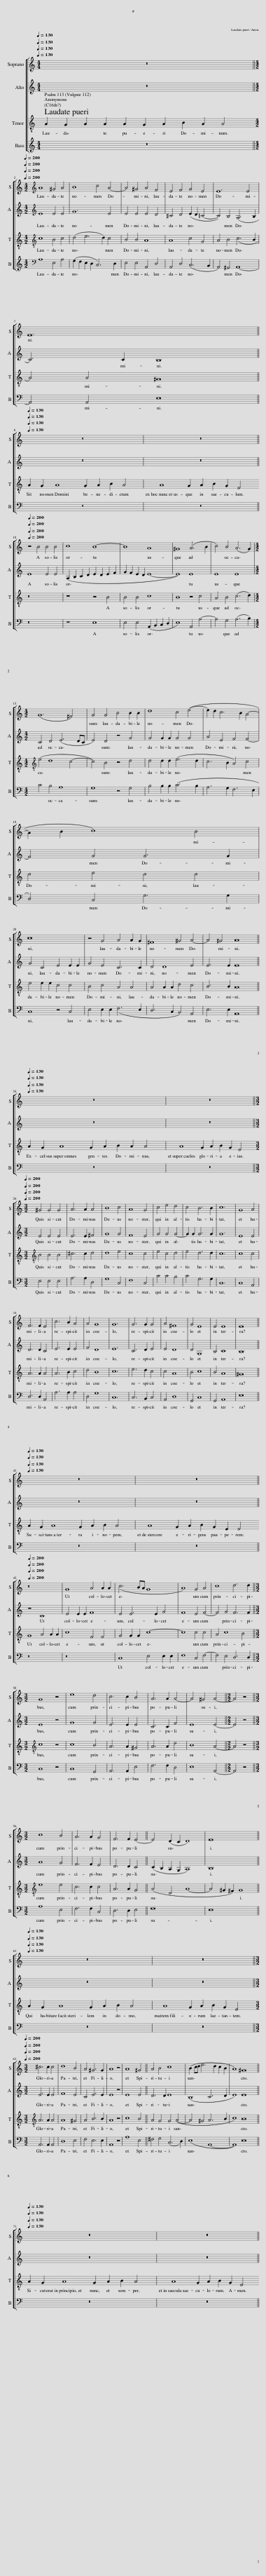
X:1
%%score [ 1 2 3 4 ]
L:1/8
Q:1/4=130
M:4/4
I:linebreak $
K:C
V:1 treble
V:2 treble
V:3 treble-8
V:4 treble
V:1
 z22 ||$[M:4/2][K:treble][Q:1/4=200][Q:1/4=200][Q:1/4=200][Q:1/4=200] A8 ^G4 A4 | B8 c4 A4- | A4 ^G4 A4 F4 | E4 F4 G4 E4 | %5
 E12 E4 |$ E24 ||$[Q:1/4=130][Q:1/4=130][Q:1/4=130][Q:1/4=130] z22 | z20 ||$[Q:1/4=200][Q:1/4=200][Q:1/4=200][Q:1/4=200] z4 B4 B4 B4 | %10
 c8 B8- | B8 A8 | ^G8 (A6 B2 | c4) B4 (A6 G2) |$[M:4/2] (G12 ^F4) | %15
 G4 G4 B4 B2 B2 | d8 c4 (e4- | e2 d2 c6 B2 A4- |$ A2 B2 c8) B4 |$ c16 | %20
 z4 G4 A4 A2 G2 | ^F8 ^G4 A4- | A4 ^G4 A16 ||$[Q:1/4=130][Q:1/4=130][Q:1/4=130][Q:1/4=130] z24 | z20 ||$ %25
[M:3/2][Q:1/4=200][Q:1/4=200][Q:1/4=200][Q:1/4=200] ^G4 G4 G4 | A6 A2 A4 | B8 c4 | A8 G4 | c4 e4 d4 | %30
 c4 B6 B2 | c12 | G8 A4 |$ F6 F2 E4 | c6 B2 A4 | %35
 A4 G8 | G12 | G6 G2 G4 | A4 ^F8 | G4 E8 | %40
 E4 E8 | E16 ||$[Q:1/4=130][Q:1/4=130][Q:1/4=130][Q:1/4=130] z22 | z22 ||$[Q:1/4=200][Q:1/4=200][Q:1/4=200][Q:1/4=200] z16 | %45
 G8 A4 A2 A2 | (c6 BA G8 | A8) G4 A4 | c8 d6 d2 ||$[M:3/2] G8 z4 | %50
 e8 d4 | c6 c2 B4 | A6 A2 A4- | A4 ^G4 A4- ||[M:2/2] A4 z4 ||$ %55
[M:3/2] c8 B4 | A6 A2 G4 | F6 F2 E4- || E4 (D2 C2 D8) | E16 ||$ %60
[Q:1/4=130][Q:1/4=130][Q:1/4=130][Q:1/4=130] z22 | z20 ||$[M:3/2][Q:1/4=200][Q:1/4=200][Q:1/4=200][Q:1/4=200] ^c6 c2 c4 | d8 B4 | A4 ^G6 G2 | %65
 A8 z4 | A8 ^G4 || A4 B4 c8 | (B2 cd e6 d2 c2 B2 | A8) ^G16 ||$ %70
[Q:1/4=130][Q:1/4=130][Q:1/4=130][Q:1/4=130] z22 | z20 || %72
V:2
 z22 ||$[M:4/2][K:treble] E8 E4 E4 | G12 E4 | E4 E4 E4 D4 | ^C4 D4 (E2 D2 =C4- | %5
 C4) B,4 (A,6 B,2 |$ C6) C2 B,16 ||$ z22 | z20 ||$ E8 E4 E4 | %10
 (A,2 B,2 C2 D2 E2 D2 E2 F2 | G2 F2 E2 D2 E8- | E8) E8 | E8 E8 |$[M:4/2] C4 D4 (E6 DC | %15
 E4) D4 z4 G4 | G4 G2 G2 G4 G4 | A4 E4 F4 F4- |$ F4 G4 G6 G2 |$ G4 C4 E4 E2 E2 | %20
 G4 E4 C6 C2 | D4 D8 E4 | E6 E2 E16 ||$ z24 | z20 ||$ %25
[M:3/2] E4 E4 E4 | E6 E2 ^F4 | G8 G4 | F8 E4 | G4 G4 G4- | %30
 G2 G2 G6 G2 | G12 | E8 E4 |$ D6 D2 C4 | E6 E2 E4 | %35
 F4 D8 | E12 | C6 D2 E4 | E4 D8 | D4 G,8 | %40
 B,4 C8 | B,16 ||$ z22 | z22 ||$ z8 C8 | %45
 E4 E2 E2 F8 | E4 E6 E2 G4 | F8 E4 F4- | F4 G4 F6 F2 ||$[M:3/2] E8 z4 | %50
 G8 G4 | E6 E2 E4 | C6 C2 F4 | E8 E4- ||[M:2/2] E4 z4 ||$ %55
[M:3/2] A8 G4 | F6 F2 E4 | D6 D2 C4 || (C2 B,2 A,2 G,2 A,8) | B,16 ||$ %60
 z22 | z20 ||$[M:3/2] E6 E2 E4 | F8 E4 | C4 E6 E2 | %65
 E8 z4 | E8 E4 || D6 D2 E8 | (B,8 C6 D2 | E8) E16 ||$ %70
 z22 | z20 || %72
V:3
 A2 G2 A2 A2 A2 G2 A2 B2 A2 A4 ||$[M:4/2][K:treble-8] c8 B4 c4 | (d4 e6 d2) c4 | B4 B4 A8 | A8 c4 G4 | %5
 A4 B4 (c6 B2 |$ A4) A4 ^G16 ||$ A2 G2 A8 G2 A2 B2 A4 | A8 G2 A2 B2 G2 E4 ||$ z16 | %10
 z8 z4 B4 | B4 B4 c8 | B8 z4 c4 | A4 B4 (c6 d2) |$[M:4/2][K:treble-8] (e4 d8 c4- | %15
 c4) B4 z4 d4 | d4 d2 d2 (e6 d2 | c6 B2 A4) c4 |$ d4 e4 d4 d4 |$ e4 e2 e2 c4 c4 | %20
 B4 c4 A4 A4 | A4 A2 A2 d4 c4 | B6 B2 A16 ||$ A2 G2 A8 G2 A2 B2 A2 A4 | A8 G2 A2 B2 G2 E4 ||$ %25
[M:3/2][K:treble-8] B4 B4 B4 | ^c6 c2 d4 | d8 e4 | c8 c4 | e4 c4 d4 | %30
 e4 d6 d2 | c12 | c8 c4 |$ A6 A2 A4 | A6 B2 c4 | %35
 d4 B8 | c12 | e6 d2 c4 | c4 A8 | B4 c8 | %40
 B4 A8 | ^G16 ||$ A2 G2 A8 G2 A2 B2 A4 | A8 G2 A2 B2 G2 E2 E4 ||$ G8 A4 A2 A2 | %45
 c8 F4 F4 | G4 G2 G2 c8- | c8 c4 c4 | A4 c8 B4 ||$[M:3/2][K:treble-8] c8 z4 | %50
 c8 B4 | A6 A2 ^G4 | A6 A2 d4 | B8 A4- ||[M:2/2] A4 z4 ||$ %55
[M:3/2][K:treble-8] e8 e4 | c6 c2 c4 | A6 A2 G4 || (A4 D4 A8- | A4 ^G2 ^F2) G8 ||$ %60
 A2 G2 A8 G2 A2 B2 A4 | A8 G2 A2 B2 G2 E4 ||$[M:3/2][K:treble-8] A6 A2 A4 | A8 ^G4 | A4 B6 B2 | %65
 A8 z4 | c8 B4 || A4 G4 G4 (A4- | A4 ^G4 A6 B2 | c8) B16 ||$ %70
 A2 G2 A8 G2 A2 B2 A4 | A8 G2 A2 B2 G2 E4 || %72
V:4
 z22 ||$[M:4/2][K:bass] A,8 E,4 A,4 | (G,2 F,2 E,2 D,2 C,6) D,2 | E,4 E,4 A,,4 D,4 | A,,4 D,4 (C,6 B,,2 | %5
 A,,4) ^G,,4 A,,8- |$ A,,4 A,,4 E,16 ||$ z22 | z20 ||$ z16 | %10
 z8 E,8 | E,4 E,4 (A,,2 B,,2 C,2 D,2 | E,8) A,,4 A,4- | A,4 G,4 (A,6 B,2) |$[M:4/2] C4 B,4 A,8 | %15
 G,8 z4 G,4 | B,4 B,2 B,2 (C6 B,2 | A,6 G,2 F,6 E,2 |$ D,4) C,4 G,6 G,2 |$ C,8 z4 C,4 | %20
 E,4 E,2 E,2 (F,6 E,2 | D,6 C,2 B,,4) A,,4 | E,6 E,2 A,,16 ||$ z24 | z20 ||$ %25
[M:3/2] E,4 E,4 E,4 | A,6 A,2 D,4 | G,8 C,4 | F,8 C,4 | C4 C4 B,4 | %30
 C4 G,6 G,2 | C,12 | C,8 A,,4 |$ D,6 D,2 A,,4 | A,6 A,2 A,4 | %35
 D,4 G,8 | C,12 | C,6 B,,2 C,4 | A,,4 D,8 | G,,4 C,8 | %40
 G,,4 A,,8 | E,16 ||$ z22 | z22 ||$ z16 | %45
 z16 | C,8 E,4 E,2 E,2 | F,8 C,4 F,4- | F,4 E,4 D,6 D,2 ||$[M:3/2] C,8 z4 | %50
 C,8 G,,4 | A,,6 A,,2 E,4 | F,6 F,2 D,4 | E,8 A,,4- ||[M:2/2] A,,4 z4 ||$ %55
[M:3/2] A,8 E,4 | F,6 F,2 C,4 | D,6 D,2 E,4 || F,16 | E,16 ||$ %60
 z22 | z20 ||$[M:3/2] A,,6 A,,2 A,,4 | D,8 E,4 | F,4 E,6 E,2 | %65
 A,,8 z4 | A,8 E,4 || ^F,4 G,4 (C,6 D,2) | (E,8 A,,8- | A,,8) E,16 ||$ %70
 z22 | z20 || %72
